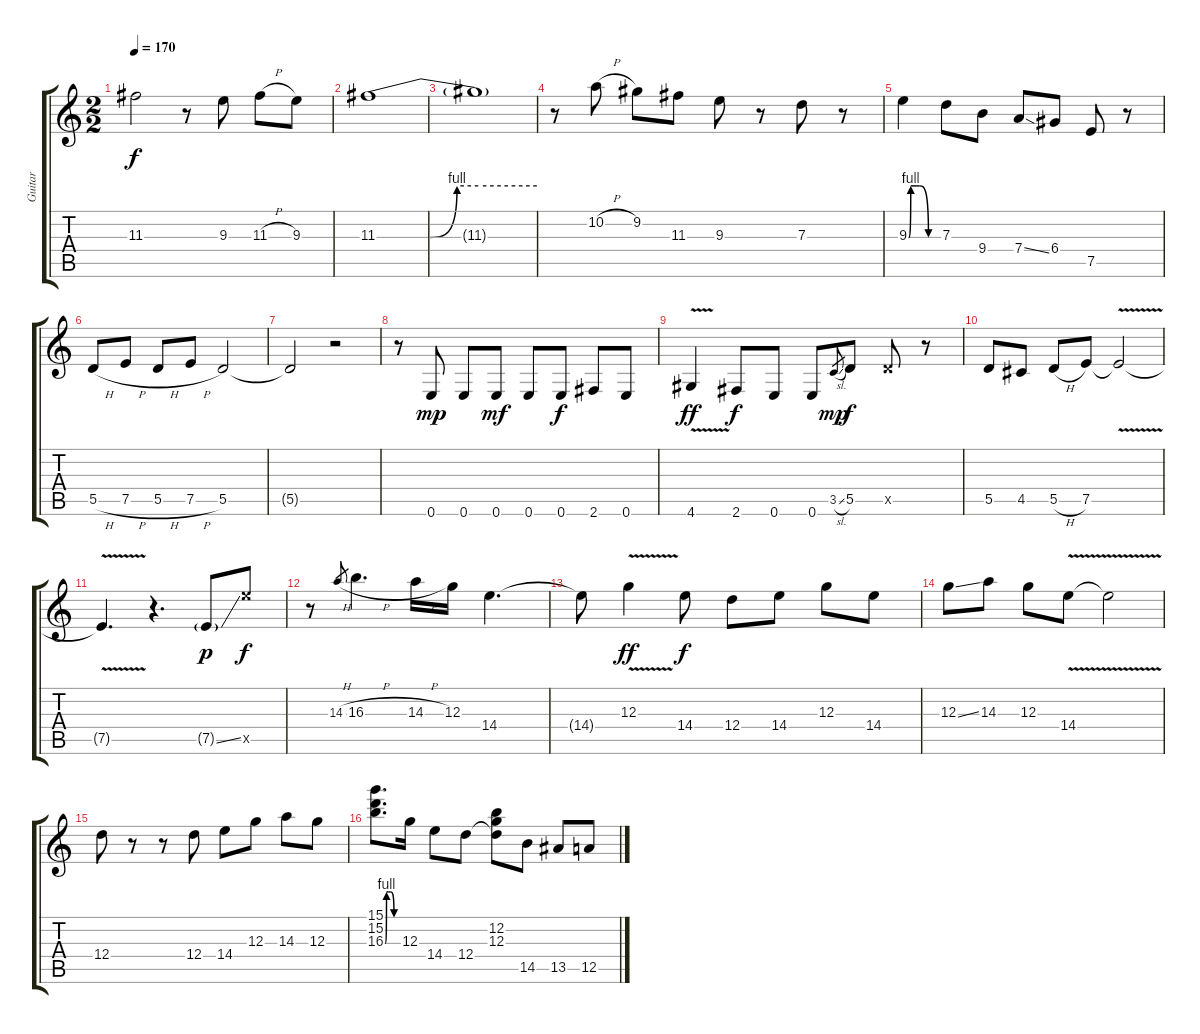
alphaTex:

\track ("Guitar" "Guitar") {mute instrument electricguitarclean}
\staff {score tabs}
\tuning (E4 B3 G3 D3 A2 E2) {hide}
\ts (2 2)
\tempo 170
\clef g2
\ks c
11.3{t}.2{dy f} r.8 9.3.8 11.3{h}.8 9.3.8 |
11.3{be (custom 0 0 20 0 30 4 38 4 60 4)}.1 |
11.3{t}.1 |
r.8 10.2{h}.8 9.2.8 11.3.8 9.3.8 r.8 7.3.8 r.8 |
9.3{be (custom 0 0 4 4 15 4 22 4 40 0 45 0 60 0)}.4 7.3.8 9.4.8 7.4{ss}.8 6.4.8 7.5.8 r.8 |
5.5{h}.8 7.5{h}.8 5.5{h}.8 7.5{h}.8 5.5.2 |
5.5{t}.2 r.2 |
r.8 0.6.8{dy mp} 0.6.8 0.6.8{dy mf} 0.6.8 0.6.8{dy f} 2.6.8 0.6.8 |
4.6{v}.4{dy ff} 2.6.8{dy f} 0.6.8 0.6.8 3.5{sl}.8{gr dy mp} 5.5.8{dy f} 5.5{x}.8 r.8 |
5.5.8 4.5.8 5.5{h}.8 7.5.8 7.5{v t}.2 |
7.5{v t}.4{d} r.4{d} 7.5{ss g}.8{dy p} 19.5{x}.8{dy f} |
r.8 14.3{h}.8{gr} 16.3{h}.4{d} 14.3{h}.16 12.3.16 14.4.4{d} |
14.4{t}.8 12.3{v}.4{dy ff} 14.4.8{dy f} 12.4.8 14.4.8 12.3.8 14.4.8 |
12.3{ss}.8 14.3.8 12.3.8 14.4{v}.8 14.4{v t}.2 |
12.4.8 r.8 r.8 12.4.8 14.4.8 12.3.8 14.3.8 12.3.8 |
(15.1 15.2 16.3{be (custom 0 0 6 4 15 4 25 4 41 0 45 0 60 0)}).8{d} 12.3.16 14.4.8 12.4.8 (12.2 12.3 12.4{t}).8 14.5.8 13.5.8 12.5.8
